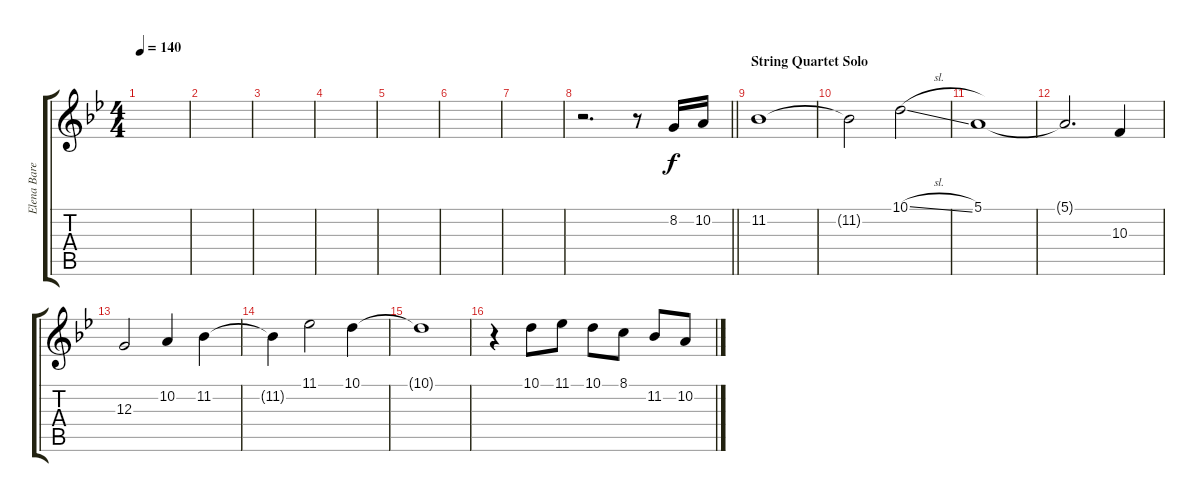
\track ("Elena Barere / Carol Webb" "Elena Bare") {instrument violin}
\staff {score tabs}
\tuning (E4 B3 G3 D3 A2 E2) {hide}
\ts (4 4)
\tempo 140
\clef g2
\ks bb
|
|
|
|
|
|
|
\barLineRight lightlight
r.2{d} r.8 8.2.16 10.2.16 |
\section ("" "String Quartet Solo")
11.2.1 |
11.2{t}.2 10.1{sl}.2 |
5.1.1 |
5.1{t}.2{d} 10.3.4 |
12.3.2 10.2.4 11.2.4 |
11.2{t}.4 11.1.2 10.1.4 |
10.1{t}.1 |
r.4 10.1.8 11.1.8 10.1.8 8.1.8 11.2.8 10.2.8
